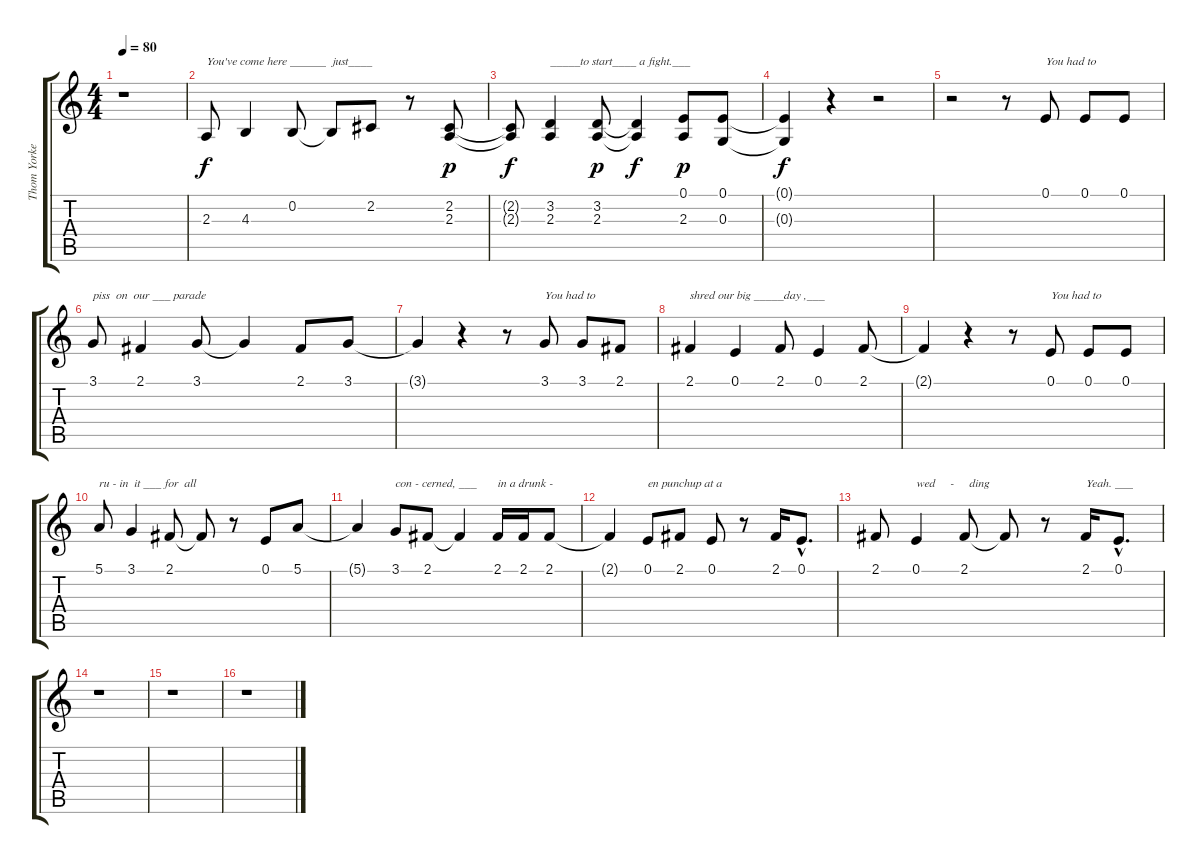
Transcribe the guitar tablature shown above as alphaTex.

\track ("Thom Yorke (chant)" "Thom Yorke") {instrument violin}
\staff {score tabs}
\tuning (E4 B3 G3 D3 A2 E2) {hide}
\ts (4 4)
\tempo 80
\clef g2
\ks c
r.1{dy f} |
2.3.8{txt "You've come here ______  just____ "} 4.3.4 0.2.8 0.2{t}.8 2.2.8 r.8 (2.2 2.3).8{dy p} |
(2.2{t} 2.3{t}).8{dy f} (3.2 2.3).4{txt "_____to start____ a fight.___"} (3.2 2.3).8{dy p} (3.2{t} 2.3{t}).4{dy f} (0.1 2.3).8{dy p} (0.1 0.3).8 |
(0.1{t} 0.3{t}).4{dy f} r.4 r.2 |
r.2 r.8 0.1.8{txt "You had to"} 0.1.8 0.1.8 |
3.1.8{txt "piss  on  our ___ parade"} 2.1.4 3.1.8 3.1{t}.4 2.1.8 3.1.8 |
3.1{t}.4 r.4 r.8 3.1.8{txt "You had to"} 3.1.8 2.1.8 |
2.1.4{txt "shred our big _____day ,___"} 0.1.4 2.1.8 0.1.4 2.1.8 |
2.1{t}.4 r.4 r.8 0.1.8{txt "You had to"} 0.1.8 0.1.8 |
5.1.8{txt "ru - in  it ___ for  all"} 3.1.4 2.1.8 2.1{t}.8 r.8 0.1.8 5.1.8 |
5.1{t}.4 3.1.8{txt "con - cerned, ___   "} 2.1.8 2.1{t}.4 2.1.16{txt "in a drunk - "} 2.1.16 2.1.8 |
2.1{t}.4 0.1.8{txt "en punchup at a"} 2.1.8 0.1.8 r.8 2.1.16 0.1{hac}.8{d} |
2.1.8 0.1.4{txt "wed     -     ding"} 2.1.8 2.1{t}.8 r.8 2.1.16{txt "Yeah. ___"} 0.1{hac}.8{d} |
r.1 |
r.1 |
r.1
